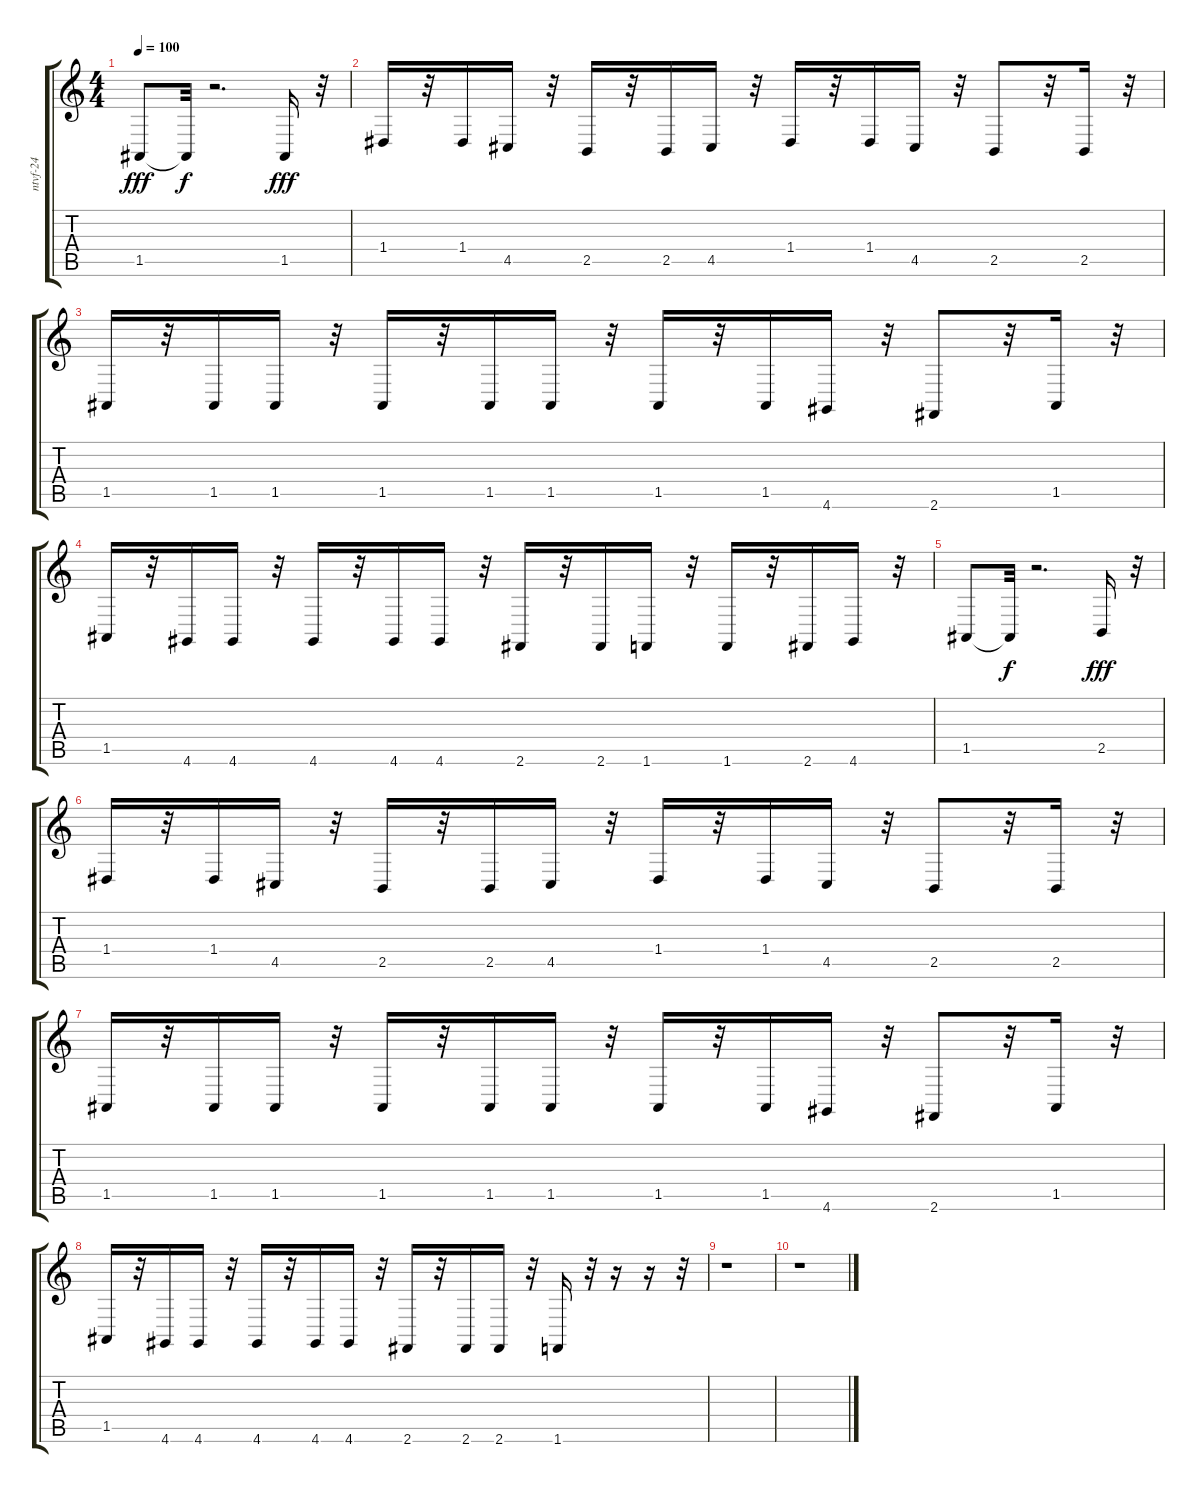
\track ("ntvf-24" "ntvf-24") {instrument trumpet}
\staff {score tabs}
\tuning (E4 B3 G3 D3 A2 E2) {hide}
\ts (4 4)
\tempo 100
\clef g2
\ks c
1.5.8{dy fff} 1.5{t}.32{dy f} r.2{d} 1.5.16{dy fff} r.32 |
1.4.16 r.32 1.4.16 4.5.16 r.32 2.5.16{balance 10} r.32 2.5.16 4.5.16 r.32 1.4.16 r.32 1.4.16 4.5.16 r.32 2.5.8 r.32 2.5.16 r.32 |
1.5.16 r.32 1.5.16 1.5.16 r.32 1.5.16 r.32 1.5.16 1.5.16 r.32 1.5.16 r.32 1.5.16 4.6.16 r.32 2.6.8 r.32 1.5.16 r.32 |
1.5.16 r.32 4.6.16 4.6.16 r.32 4.6.16 r.32 4.6.16 4.6.16 r.32 2.6.16 r.32 2.6.16 1.6.16 r.32 1.6.16 r.32 2.6.16 4.6.16 r.32 |
1.5.8 1.5{t}.32{dy f} r.2{d} 2.5.16{dy fff} r.32 |
1.4.16 r.32 1.4.16 4.5.16 r.32 2.5.16 r.32 2.5.16 4.5.16 r.32 1.4.16 r.32 1.4.16 4.5.16 r.32 2.5.8 r.32 2.5.16 r.32 |
1.5.16 r.32 1.5.16 1.5.16 r.32 1.5.16 r.32 1.5.16 1.5.16 r.32 1.5.16 r.32 1.5.16 4.6.16 r.32 2.6.8 r.32 1.5.16 r.32 |
1.5.16 r.32 4.6.16 4.6.16 r.32 4.6.16 r.32 4.6.16 4.6.16 r.32 2.6.16 r.32 2.6.16 2.6.16 r.32 1.6.16 r.32 r.16 r.16 r.32 |
r.1 |
r.1
